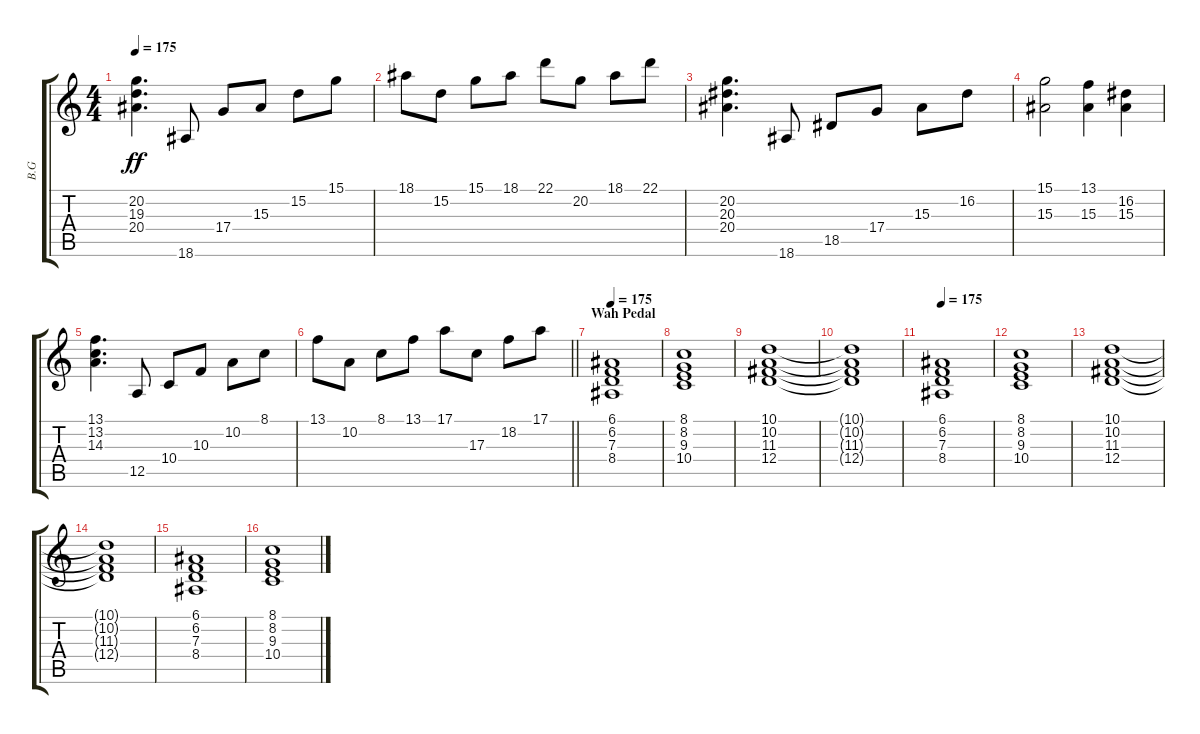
\track ("B.G" "B.G") {instrument harpsichord}
\staff {score tabs}
\tuning (E4 B3 G3 D3 A2 E2) {hide}
\ts (4 4)
\tempo 175
\clef g2
\ks c
(20.2 19.3 20.4).4{d dy ff} 18.6.8 17.4.8 15.3.8 15.2.8 15.1.8 |
18.1.8 15.2.8 15.1.8 18.1.8 22.1.8 20.2.8 18.1.8 22.1.8 |
(20.2 20.3 20.4).4{d} 18.6.8 18.5.8 17.4.8 15.3.8 16.2.8 |
(15.1 15.3).2 (13.1 15.3).4 (16.2 15.3).4 |
(13.1 13.2 14.3).4{d} 12.5.8 10.4.8 10.3.8 10.2.8 8.1.8 |
\barLineRight lightlight
13.1.8 10.2.8 8.1.8 13.1.8 17.1.8 17.3.8 18.2.8 17.1.8 |
\section ("" "Wah Pedal")
\tempo 175
(6.1 6.2 7.3 8.4).1{volume 14 instrument stringensemble1} |
(8.1 8.2 9.3 10.4).1 |
(10.1 10.2 11.3 12.4).1 |
(10.1{t} 10.2{t} 11.3{t} 12.4{t}).1 |
\tempo 175
(6.1 6.2 7.3 8.4).1{instrument stringensemble1} |
(8.1 8.2 9.3 10.4).1 |
(10.1 10.2 11.3 12.4).1 |
(10.1{t} 10.2{t} 11.3{t} 12.4{t}).1 |
(6.1 6.2 7.3 8.4).1{instrument stringensemble1} |
(8.1 8.2 9.3 10.4).1
